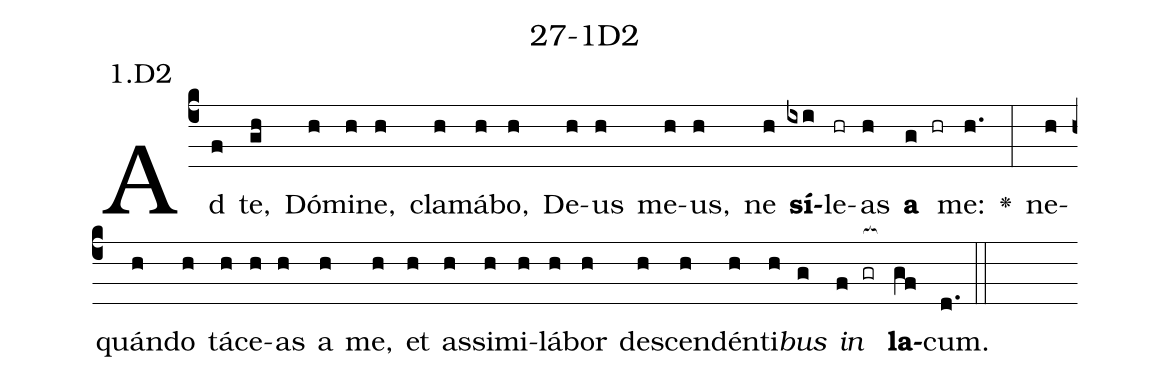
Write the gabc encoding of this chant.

name: 27-1D2;
annotation: 1.D2;
%%
(c4)Ad(f) te,(gh) Dó(h)mi(h)ne,(h) cla(h)má(h)bo,(h) De(h)us(h) me(h)us,(h) ne(h) <b>sí</b>(ixi)le(hr)as(h) <b>a</b>(g hr) me:(h.) <v>\greheightstar</v>(:) ne(h)quán(h)do(h) tá(h)ce(h)as(h) a(h) me,(h) et(h) as(h)si(h)mi(h)lá(h)bor(h) de(h)scen(h)dén(h)ti(h)<i>bus</i>(g) <i>in</i>(f gr[ocb:1{]) <b>la</b>(gf[ocb:0}])cum.(d.) (::)


%E(h) u(h) o(g) u(f) a(gf) e.(d.) (::)
